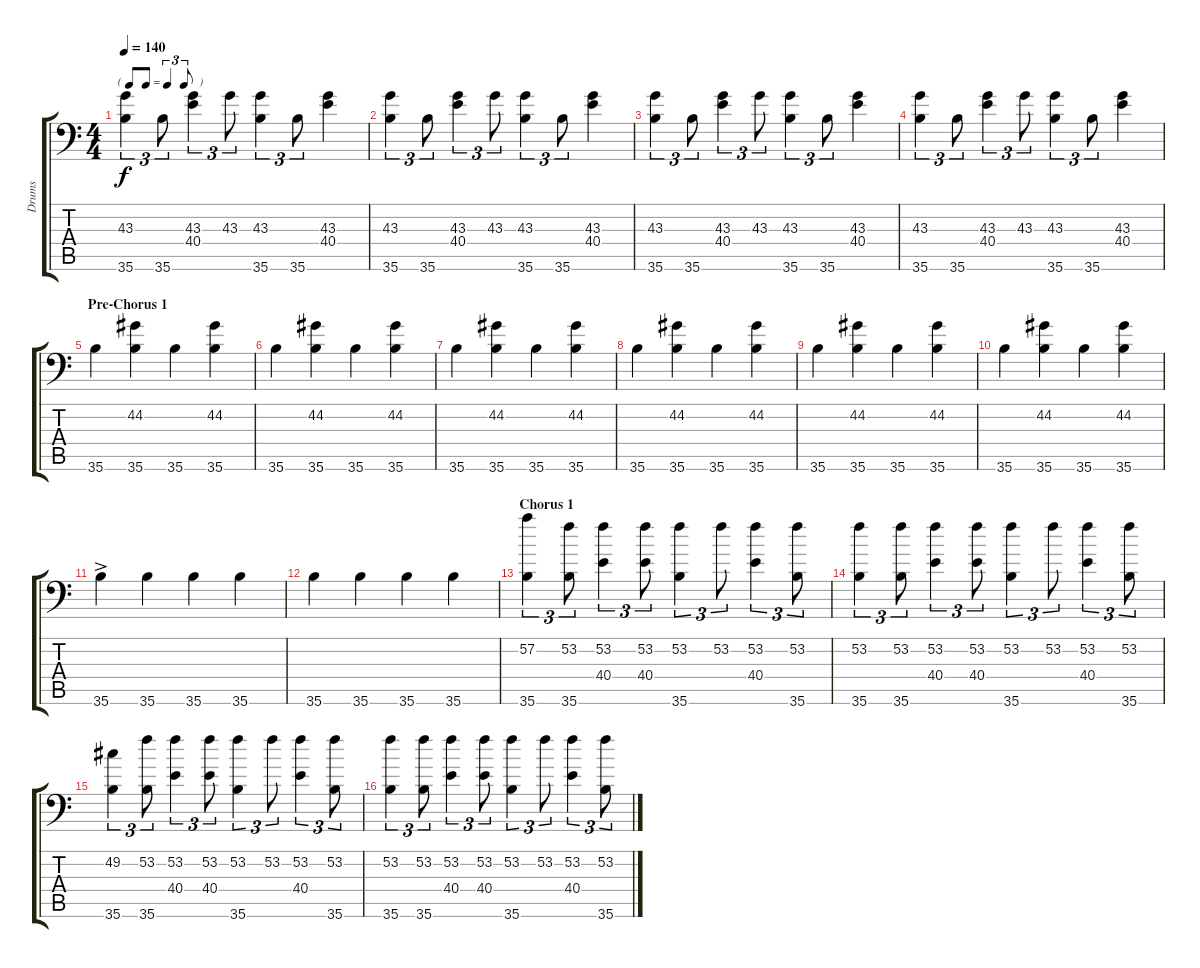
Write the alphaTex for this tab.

\track ("Drums" "Drums") {instrument acousticgrandpiano}
\staff {score tabs}
\tuning (C-1 C-1 C-1 C-1 C-1 C-1) {hide}
\ts (4 4)
\tf triplet8th
\tempo 140
\clef f4
\ks c
(43.3 35.6).4{tu (3 2) dy f} 35.6.8{tu (3 2)} (43.3 40.4).4{tu (3 2)} 43.3.8{tu (3 2)} (43.3 35.6).4{tu (3 2)} 35.6.8{tu (3 2)} (43.3 40.4).4 |
(43.3 35.6).4{tu (3 2)} 35.6.8{tu (3 2)} (43.3 40.4).4{tu (3 2)} 43.3.8{tu (3 2)} (43.3 35.6).4{tu (3 2)} 35.6.8{tu (3 2)} (43.3 40.4).4 |
(43.3 35.6).4{tu (3 2)} 35.6.8{tu (3 2)} (43.3 40.4).4{tu (3 2)} 43.3.8{tu (3 2)} (43.3 35.6).4{tu (3 2)} 35.6.8{tu (3 2)} (43.3 40.4).4 |
(43.3 35.6).4{tu (3 2)} 35.6.8{tu (3 2)} (43.3 40.4).4{tu (3 2)} 43.3.8{tu (3 2)} (43.3 35.6).4{tu (3 2)} 35.6.8{tu (3 2)} (43.3 40.4).4 |
\section ("" "Pre-Chorus 1")
35.6.4 (44.2 35.6).4 35.6.4 (44.2 35.6).4 |
35.6.4 (44.2 35.6).4 35.6.4 (44.2 35.6).4 |
35.6.4 (44.2 35.6).4 35.6.4 (44.2 35.6).4 |
35.6.4 (44.2 35.6).4 35.6.4 (44.2 35.6).4 |
35.6.4 (44.2 35.6).4 35.6.4 (44.2 35.6).4 |
35.6.4 (44.2 35.6).4 35.6.4 (44.2 35.6).4 |
35.6{ac}.4 35.6.4 35.6.4 35.6.4 |
35.6.4 35.6.4 35.6.4 35.6.4 |
\section ("" "Chorus 1")
(57.2 35.6).4{tu (3 2)} (53.2 35.6).8{tu (3 2)} (53.2 40.4).4{tu (3 2)} (53.2 40.4).8{tu (3 2)} (53.2 35.6).4{tu (3 2)} 53.2.8{tu (3 2)} (53.2 40.4).4{tu (3 2)} (53.2 35.6).8{tu (3 2)} |
(53.2 35.6).4{tu (3 2)} (53.2 35.6).8{tu (3 2)} (53.2 40.4).4{tu (3 2)} (53.2 40.4).8{tu (3 2)} (53.2 35.6).4{tu (3 2)} 53.2.8{tu (3 2)} (53.2 40.4).4{tu (3 2)} (53.2 35.6).8{tu (3 2)} |
(49.2 35.6).4{tu (3 2)} (53.2 35.6).8{tu (3 2)} (53.2 40.4).4{tu (3 2)} (53.2 40.4).8{tu (3 2)} (53.2 35.6).4{tu (3 2)} 53.2.8{tu (3 2)} (53.2 40.4).4{tu (3 2)} (53.2 35.6).8{tu (3 2)} |
(53.2 35.6).4{tu (3 2)} (53.2 35.6).8{tu (3 2)} (53.2 40.4).4{tu (3 2)} (53.2 40.4).8{tu (3 2)} (53.2 35.6).4{tu (3 2)} 53.2.8{tu (3 2)} (53.2 40.4).4{tu (3 2)} (53.2 35.6).8{tu (3 2)}
